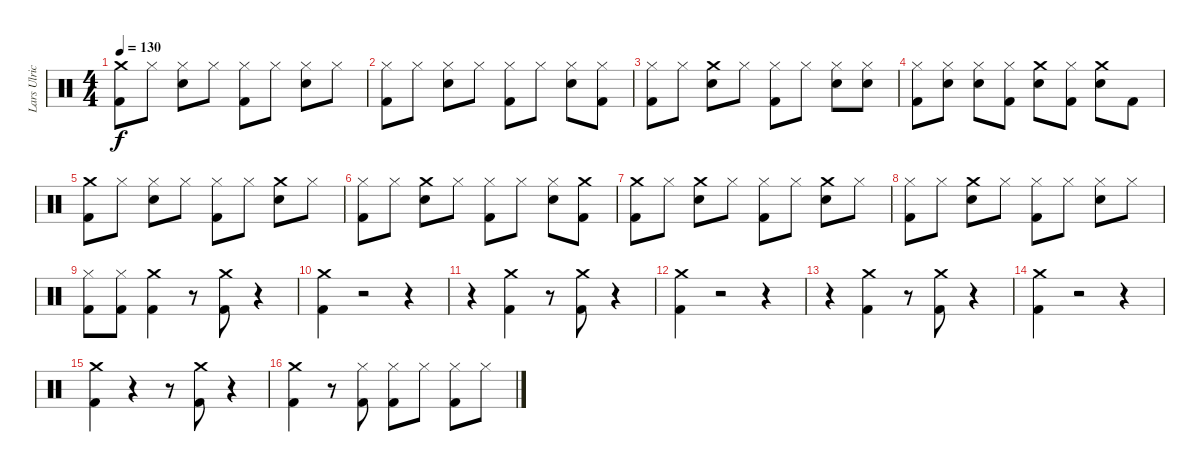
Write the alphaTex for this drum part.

\track ("Lars Ulrich" "Lars Ulric") {instrument percussion}
\staff {score}
\articulation defaults
\ts (4 4)
\tempo 130
\clef neutral
\ks c
("Crash medium (hit)" "Kick (hit) 2").8{dy f} "Hi-Hat (closed)".8 ("Snare (hit) 2" "Hi-Hat (closed)").8 "Hi-Hat (closed)".8 ("Kick (hit) 2" "Hi-Hat (closed)").8 "Hi-Hat (closed)".8 ("Snare (hit) 2" "Hi-Hat (closed)").8 "Hi-Hat (closed)".8 |
("Kick (hit) 2" "Hi-Hat (closed)").8 "Hi-Hat (closed)".8 ("Snare (hit) 2" "Hi-Hat (closed)").8 "Hi-Hat (closed)".8 ("Kick (hit) 2" "Hi-Hat (closed)").8 "Hi-Hat (closed)".8 ("Snare (hit) 2" "Hi-Hat (closed)").8 ("Kick (hit) 2" "Hi-Hat (closed)").8 |
("Kick (hit) 2" "Hi-Hat (closed)").8 "Hi-Hat (closed)".8 ("Crash medium (hit)" "Snare (hit) 2").8 "Hi-Hat (closed)".8 ("Kick (hit) 2" "Hi-Hat (closed)").8 "Hi-Hat (closed)".8 ("Snare (hit) 2" "Hi-Hat (closed)").8 ("Snare (hit) 2" "Hi-Hat (closed)").8 |
("Kick (hit) 2" "Hi-Hat (closed)").8 ("Snare (hit) 2" "Hi-Hat (closed)").8 ("Snare (hit) 2" "Hi-Hat (closed)").8 ("Kick (hit) 2" "Hi-Hat (closed)").8 ("Crash medium (hit)" "Snare (hit) 2").8 ("Kick (hit) 2" "Hi-Hat (closed)").8 ("Crash medium (hit)" "Snare (hit) 2").8 "Kick (hit) 2".8 |
("Crash medium (hit)" "Kick (hit) 2").8 "Hi-Hat (closed)".8 ("Snare (hit) 2" "Hi-Hat (closed)").8 "Hi-Hat (closed)".8 ("Kick (hit) 2" "Hi-Hat (closed)").8 "Hi-Hat (closed)".8 ("Crash medium (hit)" "Snare (hit) 2").8 "Hi-Hat (closed)".8 |
("Kick (hit) 2" "Hi-Hat (closed)").8 "Hi-Hat (closed)".8 ("Crash medium (hit)" "Snare (hit) 2").8 "Hi-Hat (closed)".8 ("Kick (hit) 2" "Hi-Hat (closed)").8 "Hi-Hat (closed)".8 ("Snare (hit) 2" "Hi-Hat (closed)").8 ("Crash medium (hit)" "Kick (hit) 2").8 |
("Crash medium (hit)" "Kick (hit) 2").8 "Hi-Hat (closed)".8 ("Crash medium (hit)" "Snare (hit) 2").8 "Hi-Hat (closed)".8 ("Kick (hit) 2" "Hi-Hat (closed)").8 "Hi-Hat (closed)".8 ("Crash medium (hit)" "Snare (hit) 2").8 "Hi-Hat (closed)".8 |
("Hi-Hat (closed)" "Kick (hit) 2").8 "Hi-Hat (closed)".8 ("Crash medium (hit)" "Snare (hit) 2").8 "Hi-Hat (closed)".8 ("Hi-Hat (closed)" "Kick (hit) 2").8 "Hi-Hat (closed)".8 ("Snare (hit) 2" "Hi-Hat (closed)").8 "Hi-Hat (closed)".8 |
("Kick (hit) 2" "Hi-Hat (closed)").8 ("Kick (hit) 2" "Hi-Hat (closed)").8 ("Kick (hit) 2" "Crash medium (hit)").4 r.8 ("Kick (hit) 2" "Crash medium (hit)").8 r.4 |
("Crash medium (hit)" "Kick (hit) 2").4 r.2 r.4 |
r.4 ("Kick (hit) 2" "Crash medium (hit)").4 r.8 ("Kick (hit) 2" "Crash medium (hit)").8 r.4 |
("Crash medium (hit)" "Kick (hit) 2").4 r.2 r.4 |
r.4 ("Kick (hit) 2" "Crash medium (hit)").4 r.8 ("Kick (hit) 2" "Crash medium (hit)").8 r.4 |
("Kick (hit) 2" "Crash medium (hit)").4 r.2 r.4 |
("Kick (hit) 2" "Crash medium (hit)").4 r.4 r.8 ("Kick (hit) 2" "Crash medium (hit)").8 r.4 |
("Crash medium (hit)" "Kick (hit) 2").4 r.8 ("Hi-Hat (closed)" "Kick (hit) 2").8 ("Hi-Hat (closed)" "Kick (hit) 2").8 "Hi-Hat (closed)".8 ("Hi-Hat (closed)" "Kick (hit) 2").8 "Hi-Hat (closed)".8
